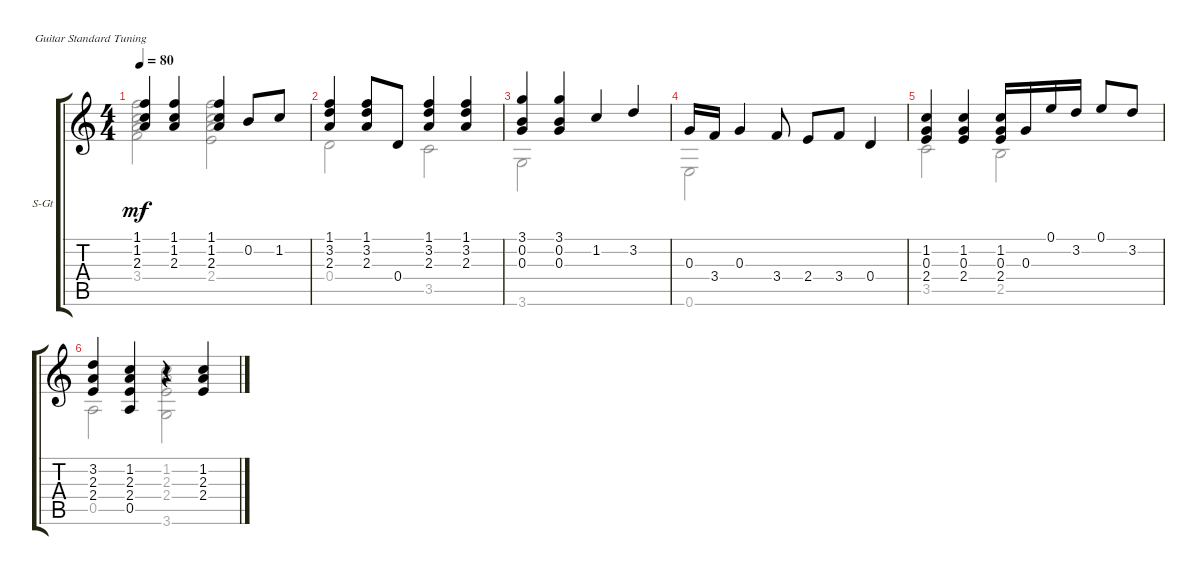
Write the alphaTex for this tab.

\defaultSystemsLayout 4
\bracketExtendMode groupsimilarinstruments
\firstSystemTrackNameOrientation horizontal
\otherSystemsTrackNameOrientation horizontal
\track ("Steel Guitar" "S-Gt") {instrument acousticguitarsteel}
\staff {score tabs}
\tuning (E4 B3 G3 D3 A2 E2)
\voice
\ts (4 4)
\tempo 80
\clef g2
\ks c
(1.1 1.2 2.3).4{dy mf} (1.1 1.2 2.3).4 (1.1 1.2 2.3).4 0.2.8 1.2.8 |
(1.1 3.2 2.3).4 (2.3 3.2 1.1).8 0.4.8 (3.2 2.3 1.1).4 (1.1 2.3 3.2).4 |
(3.1 0.2 0.3).4 (0.2 3.1 0.3).4 1.2.4 3.2.4 |
0.3.16 3.4.16 0.3.4 3.4.8 2.4.8 3.4.8 0.4.4 |
(2.4 0.3 1.2).4 (1.2 0.3 2.4).4 (2.4 0.3 1.2).16 0.3.16 0.1.16 3.2.16 0.1.8 3.2.8 |
(2.3 3.2 2.4).4 (1.2 2.3 2.4 0.5).4 r.4 (1.2 2.3 2.4).4 |
\voice
\clef g2
\ottava regular
\simile none
\ks c
(3.4 2.3 1.2 1.1).2{dy mf} (2.4 2.3 1.2 1.1).2 |
0.4.2 3.5.2 |
3.6.2 |
0.6.2 |
3.5.2 2.5.2 |
0.5.2 (3.6 2.4 2.3 1.2).2 |
